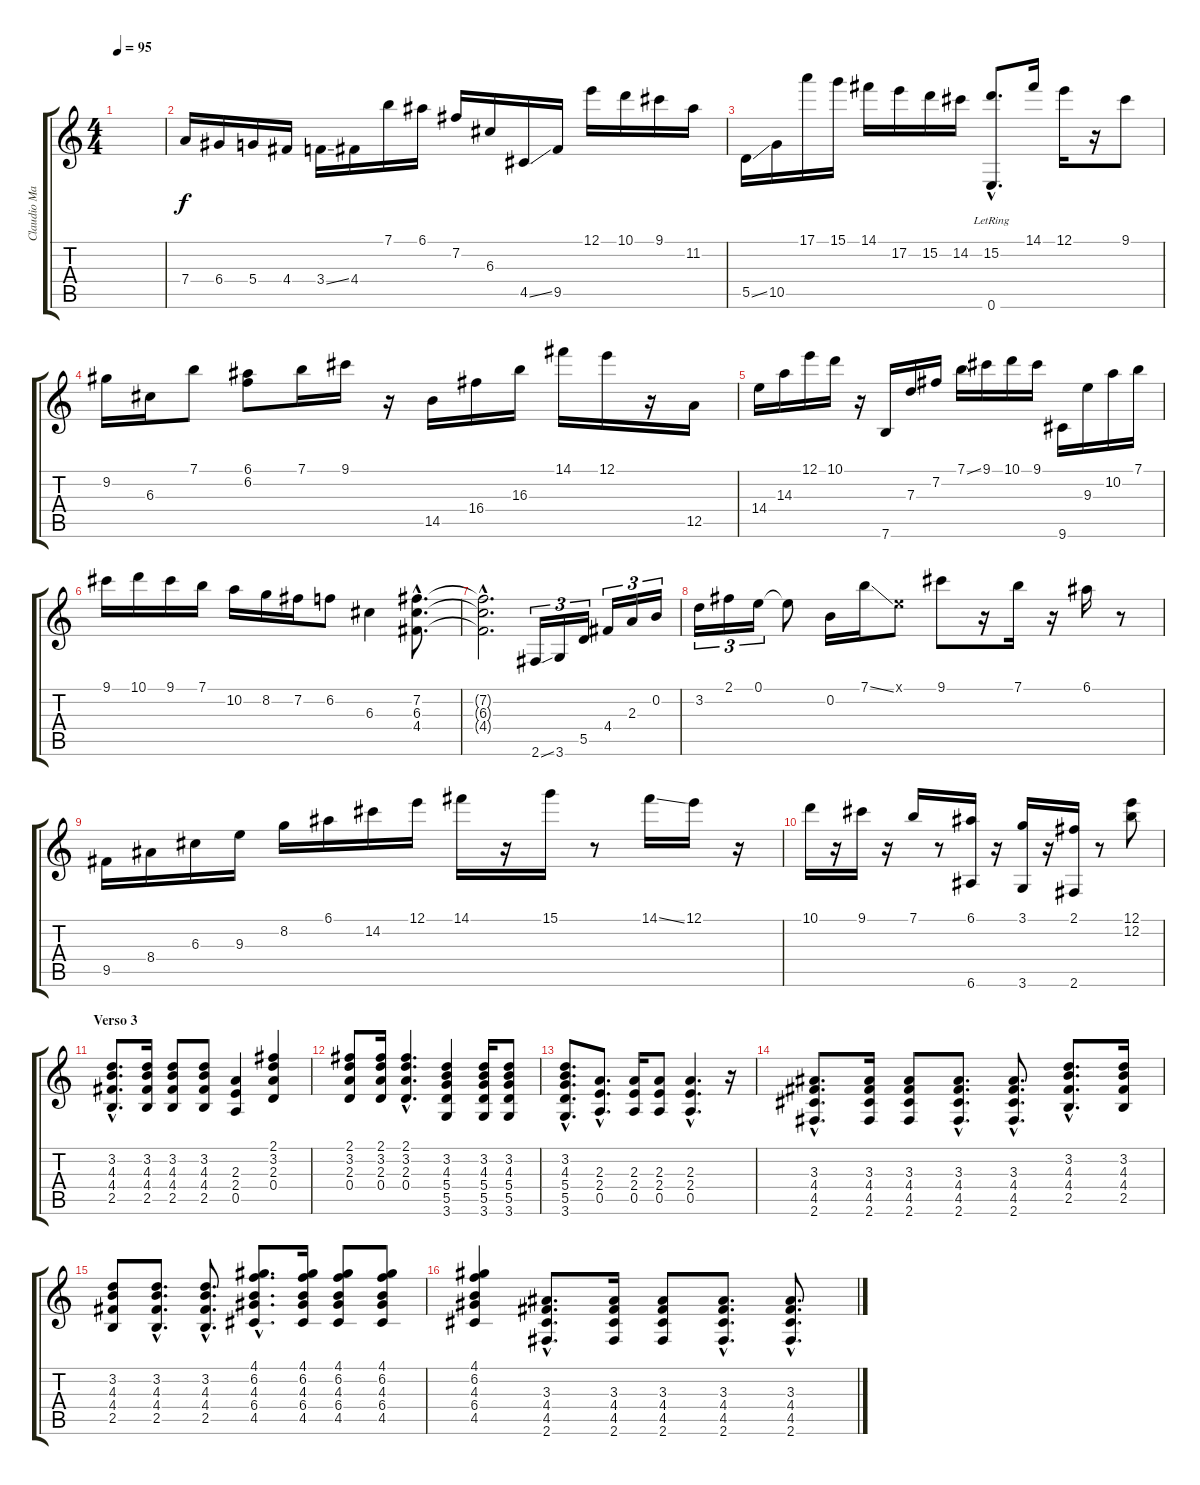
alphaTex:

\track ("Claudio Marciello (Gtr 3)" "Claudio Ma") {instrument acousticguitarnylon}
\staff {score tabs}
\tuning (E4 B3 G3 D3 A2 E2) {hide}
\ts (4 4)
\tempo 95
\clef g2
\ks c
|
7.4.16 6.4.16 5.4.16 4.4.16 3.4{ss}.16 4.4.16 7.1.16 6.1.16 7.2.16 6.3.16 4.5{ss}.16 9.5.16 12.1.16 10.1.16 9.1.16 11.2.16 |
5.5{ss}.16 10.5.16 17.1.16 15.1.16 14.1.16 17.2.16 15.2.16 14.2.16 (15.2{hac} 0.6{hac lr}).8{d} 14.1.16 12.1.16 r.16 9.1.8 |
9.2.16 6.3.16 7.1.8 (6.1 6.2).8 7.1.16 9.1.16 r.16 14.5.16 16.4.16 16.3.16 14.1.16 12.1.16 r.16 12.5.16 |
14.4.16 14.3.16 12.1.16 10.1.16 r.16 7.6.16 7.3.16 7.2.16 7.1{ss}.16 9.1.16 10.1.16 9.1.16 9.6.16 9.3.16 10.2.16 7.1.16 |
9.1.16 10.1.16 9.1.16 7.1.16 10.2.16 8.2.16 7.2.16 6.2.8 6.3.4 (7.2{hac} 6.3{hac} 4.4{hac}).8{d} |
(7.2{hac t} 6.3{hac t} 4.4{hac t}).2{d} 2.6{ss}.16{tu (3 2)} 3.6.16{tu (3 2)} 5.5.16{tu (3 2)} 4.4.16{tu (3 2)} 2.3.16{tu (3 2)} 0.2.16{tu (3 2)} |
3.2.16{tu (3 2)} 2.1.16{tu (3 2)} 0.1.16{tu (3 2)} 0.1{t}.8 0.2.16 7.1{ss}.16 0.1{x}.8 9.1.8 r.16 7.1.16 r.16 6.1.16 r.8 |
9.5.16 8.4.16 6.3.16 9.3.16 8.2.16 6.1.16 14.2.16 12.1.16 14.1.16 r.16 15.1.16 r.8 14.1{ss}.16 12.1.16 r.16 |
10.1.16 r.16 9.1.16 r.16 7.1.16 r.8 (6.1 6.6).16 r.16 (3.1 3.6).16 r.16 (2.1 2.6).16 r.8 (12.1 12.2).8 |
\section ("" "Verso 3")
(3.2{hac} 4.3{hac} 4.4{hac} 2.5{hac}).8{d} (3.2 4.3 4.4 2.5).16 (3.2 4.3 4.4 2.5).8 (3.2 4.3 4.4 2.5).8 (2.3 2.4 0.5).4 (2.1 3.2 2.3 0.4).4 |
(2.1 3.2 2.3 0.4).8 (2.1 3.2 2.3 0.4).16 (2.1{hac} 3.2{hac} 2.3{hac} 0.4{hac}).4{d} (3.2 4.3 5.4 5.5 3.6).4 (3.2 4.3 5.4 5.5 3.6).16 (3.2 4.3 5.4 5.5 3.6).8 |
(3.2{hac} 4.3{hac} 5.4{hac} 5.5{hac} 3.6{hac}).8{d} (2.3{hac} 2.4{hac} 0.5{hac}).8{d} (2.3 2.4 0.5).16 (2.3 2.4 0.5).8 (2.3{hac} 2.4{hac} 0.5{hac}).4{d} r.16 |
(3.3{hac} 4.4{hac} 4.5{hac} 2.6{hac}).8{d} (3.3 4.4 4.5 2.6).16 (3.3 4.4 4.5 2.6).8 (3.3{hac} 4.4{hac} 4.5{hac} 2.6{hac}).8{d} (3.3{hac} 4.4{hac} 4.5{hac} 2.6{hac}).8{d} (3.2{hac} 4.3{hac} 4.4{hac} 2.5{hac}).8{d} (3.2 4.3 4.4 2.5).16 |
(3.2 4.3 4.4 2.5).8 (3.2{hac} 4.3{hac} 4.4{hac} 2.5{hac}).8{d} (3.2{hac} 4.3{hac} 4.4{hac} 2.5{hac}).8{d} (4.1{hac} 6.2{hac} 4.3{hac} 6.4{hac} 4.5{hac}).8{d} (4.1 6.2 4.3 6.4 4.5).16 (4.1 6.2 4.3 6.4 4.5).8 (4.1 6.2 4.3 6.4 4.5).8 |
(4.1 6.2 4.3 6.4 4.5).4 (3.3{hac} 4.4{hac} 4.5{hac} 2.6{hac}).8{d} (3.3 4.4 4.5 2.6).16 (3.3 4.4 4.5 2.6).8 (3.3{hac} 4.4{hac} 4.5{hac} 2.6{hac}).8{d} (3.3{hac} 4.4{hac} 4.5{hac} 2.6{hac}).8{d}
